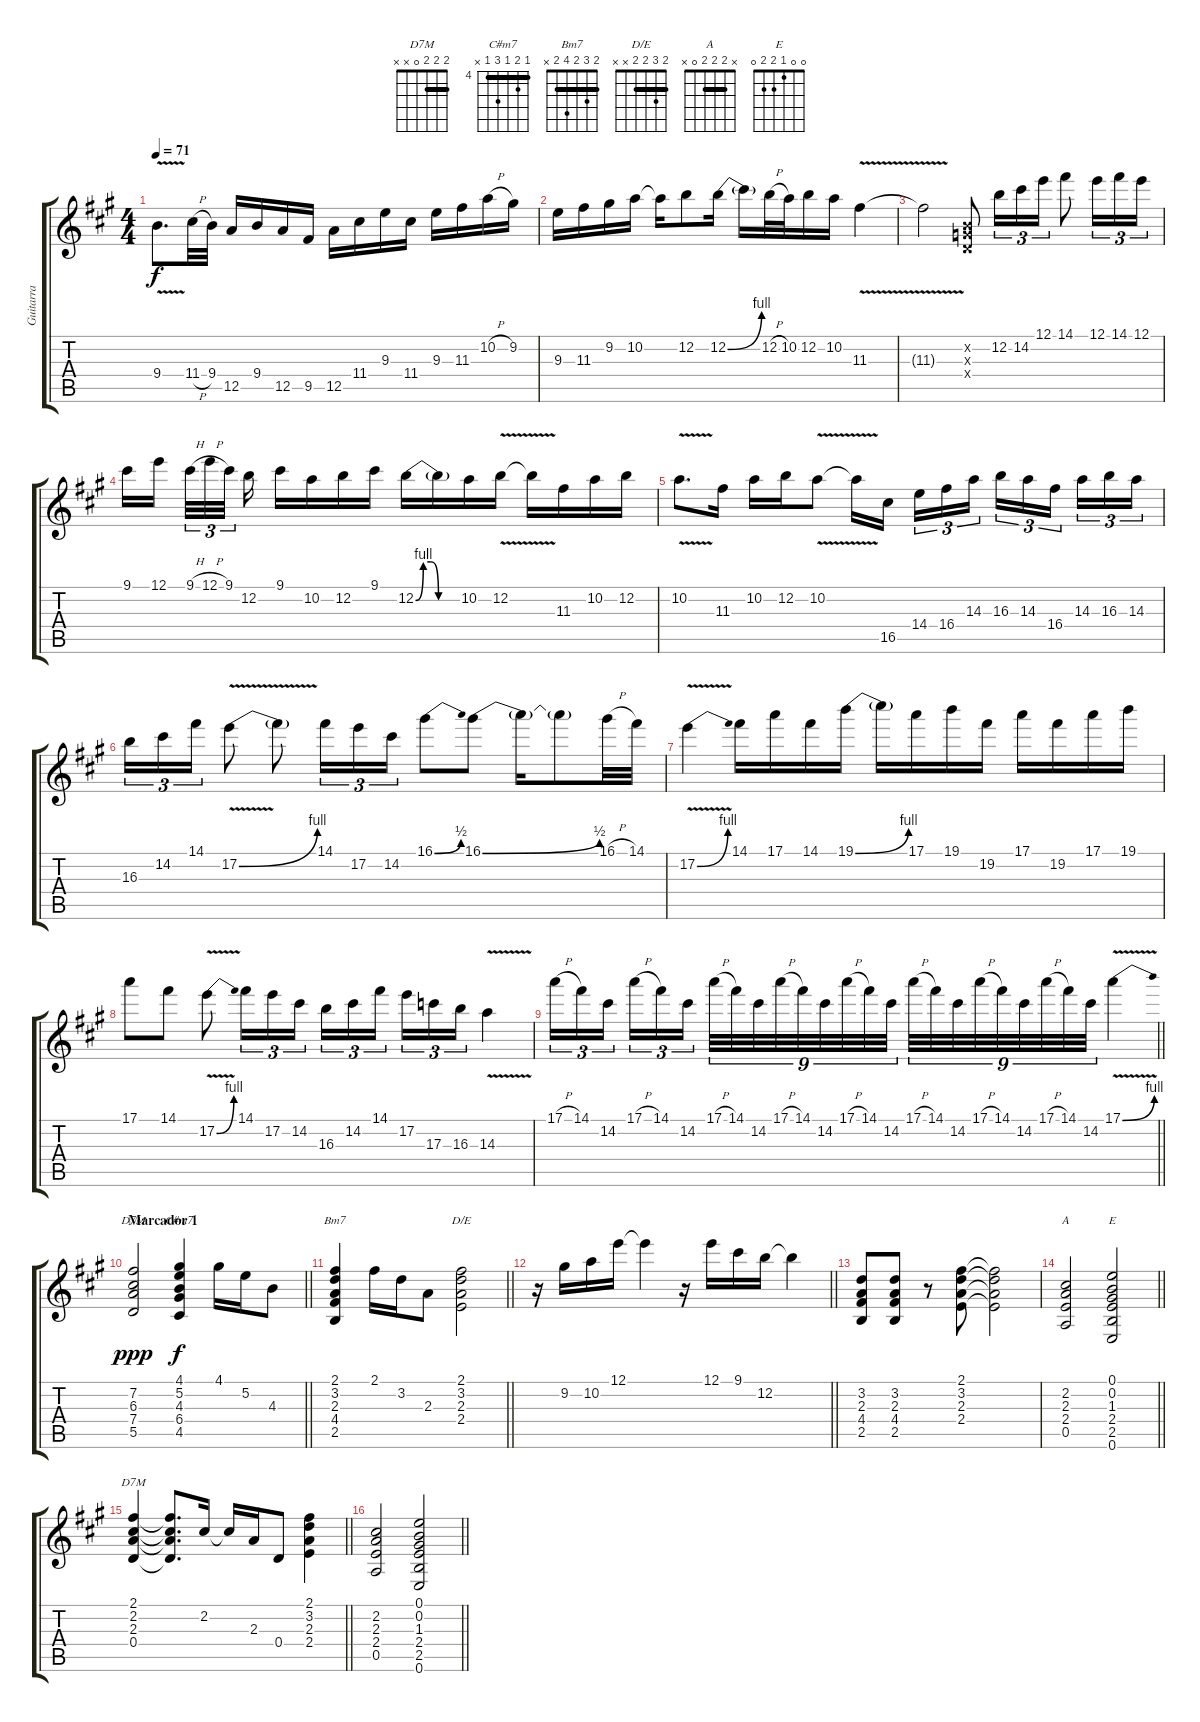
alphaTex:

\track ("Guitarra" "Guitarra") {instrument overdrivenguitar}
\staff {score tabs}
\tuning (E4 B3 G3 D3 A2 E2) {hide}
\chord ("D7M" 5 7 6 7 5 x) {firstfret 5 barre 5}
\chord ("C#m7" 4 5 4 6 4 x) {firstfret 4 barre 4}
\chord ("Bm7" 2 3 2 4 2 x) {barre 2}
\chord ("D/E" 2 3 2 2 x x) {barre 2}
\chord ("A" x 2 2 2 0 x) {barre 2}
\chord ("E" 0 0 1 2 2 0)
\chord ("D7M" 2 2 2 0 x x) {barre 2}
\ts (4 4)
\tempo 71
\clef g2
\ks a
9.4{v}.8{d dy f} 11.4{h}.32 9.4.32 12.5.16 9.4.16 12.5.16 9.5.16 12.5.16 11.4.16 9.3.16 11.4.16 9.3.16 11.3.16 10.2{h}.16 9.2.16 |
9.3.16 11.3.16 9.2.16 10.2.16 10.2{t}.16 12.2.8 12.2{be (bend 0 0 60 4)}.16 12.2{t}.16 12.2{h}.32 10.2.32 12.2.16 10.2.16 11.3{v}.4 |
11.3{t}.2 (0.2{x} 0.3{x} 0.4{x}).8 12.2.16{tu (3 2)} 14.2.16{tu (3 2)} 12.1.16{tu (3 2)} 14.1.8 12.1.16{tu (3 2)} 14.1.16{tu (3 2)} 12.1.16{tu (3 2)} |
9.1.16 12.1.16{beam splitsecondary} 9.1{h}.32{tu (3 2)} 12.1{h}.32{tu (3 2)} 9.1.32{tu (3 2) beam splitsecondary} 12.2.16 9.1.16 10.2.16 12.2.16 9.1.16 12.2{be (custom 0 0 10 4 20 4 30 0 60 0)}.16 12.2{t}.16 10.2.16 12.2{v}.16 12.2{t}.16 11.3.16 10.2.16 12.2.16 |
10.2{v}.8{d} 11.3.16 10.2.16 12.2.16 10.2{v}.8 10.2{t}.16 16.5.16{beam splitsecondary} 14.4.16{tu (3 2)} 16.4.16{tu (3 2)} 14.3.16{tu (3 2)} 16.3.16{tu (3 2)} 14.3.16{tu (3 2)} 16.4.16{tu (3 2) beam splitsecondary} 14.3.16{tu (3 2)} 16.3.16{tu (3 2)} 14.3.16{tu (3 2)} |
16.3.16{tu (3 2)} 14.2.16{tu (3 2)} 14.1.16{tu (3 2)} 17.2{be (bend 0 0 60 4) v}.8 17.2{t}.8 14.1.16{tu (3 2)} 17.2.16{tu (3 2)} 14.2.16{tu (3 2)} 16.1{be (bend 0 0 60 2)}.8 16.1{be (bend 0 0 60 2)}.8 16.1{t}.16 16.1{t}.8 16.1{h}.32 14.1.32 |
17.2{be (bend 0 0 60 4) v}.4 14.1.16 17.1.16 14.1.16 19.1{be (bend 0 0 60 4)}.16 19.1{t}.16 17.1.16 19.1.16 19.2.16 17.1.16 19.2.16 17.1.16 19.1.16 |
17.1.8 14.1.8 17.2{be (bend 0 0 60 4) v}.8 14.1.16{tu (3 2)} 17.2.16{tu (3 2)} 14.2.16{tu (3 2)} 16.3.16{tu (3 2)} 14.2.16{tu (3 2)} 14.1.16{tu (3 2) beam splitsecondary} 17.2.16{tu (3 2)} 17.3.16{tu (3 2)} 16.3.16{tu (3 2)} 14.3{v}.4 |
\barLineRight lightlight
17.1{h}.16{tu (3 2)} 14.1.16{tu (3 2)} 14.2.16{tu (3 2) beam splitsecondary} 17.1{h}.16{tu (3 2)} 14.1.16{tu (3 2)} 14.2.16{tu (3 2)} 17.1{h}.32{tu (9 8)} 14.1.32{tu (9 8)} 14.2.32{tu (9 8)} 17.1{h}.32{tu (9 8)} 14.1.32{tu (9 8)} 14.2.32{tu (9 8)} 17.1{h}.32{tu (9 8)} 14.1.32{tu (9 8)} 14.2.32{tu (9 8)} 17.1{h}.32{tu (9 8)} 14.1.32{tu (9 8)} 14.2.32{tu (9 8)} 17.1{h}.32{tu (9 8)} 14.1.32{tu (9 8)} 14.2.32{tu (9 8)} 17.1{h}.32{tu (9 8)} 14.1.32{tu (9 8)} 14.2.32{tu (9 8)} 17.1{be (bend 0 0 60 4) v}.4 |
\section ("" "Marcador 1")
\barLineRight lightlight
(7.2 6.3 7.4 5.5).2{ch "D7M" dy ppp} (4.1 5.2 4.3 6.4 4.5).4{ch "C#m7" dy f} 4.1.16 5.2.16 4.3.8 |
\barLineRight lightlight
(2.1 3.2 2.3 4.4 2.5).4{ch "Bm7"} 2.1.16 3.2.16 2.3.8 (2.1 3.2 2.3 2.4).2{ch "D/E"} |
\barLineRight lightlight
r.16 9.2.16 10.2.16 12.1.16 12.1{t}.4 r.16 12.1.16 9.1.16 12.2.16 12.2{t}.4 |
(3.2 2.3 4.4 2.5).8 (3.2 2.3 4.4 2.5).8 r.8 (2.1 3.2 2.3 2.4).8 (2.1{t} 3.2{t} 2.3{t} 2.4{t}).2 |
\barLineRight lightlight
(2.2 2.3 2.4 0.5).2{ch "A"} (0.1 0.2 1.3 2.4 2.5 0.6).2{ch "E"} |
\barLineRight lightlight
(2.1 2.2 2.3 0.4).4{ch "D7M"} (2.1{t} 2.2{t} 2.3{t} 0.4{t}).8{d} 2.2.16 2.2{t}.16 2.3.16 0.4.8 (2.1 3.2 2.3 2.4).4 |
\barLineRight lightlight
(2.2 2.3 2.4 0.5).2 (0.1 0.2 1.3 2.4 2.5 0.6).2
